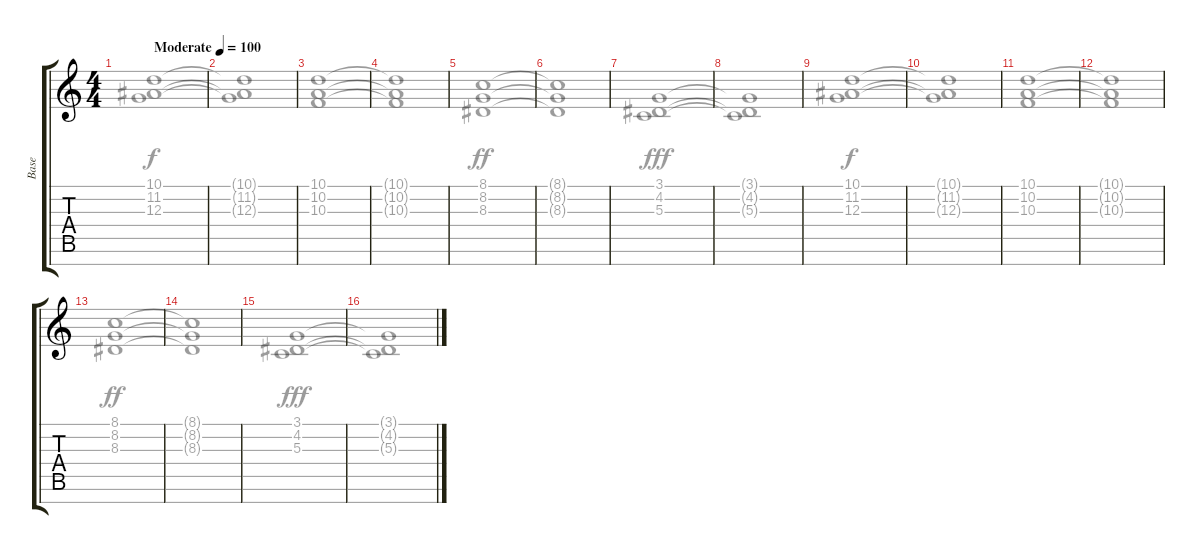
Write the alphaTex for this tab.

\track ("Base" "Base") {instrument pad2warm}
\staff {score tabs}
\tuning (E4 B3 G3 D3 A2 E2 B1) {hide}
\voice
\ts (4 4)
\tempo (100 "Moderate")
\clef g2
\ks c
|
|
|
|
|
|
|
|
|
|
|
|
|
|
|
\voice
\clef g2
\ks c
(10.1 11.2 12.3).1{dy f} |
(10.1{t} 11.2{t} 12.3{t}).1 |
(10.1 10.2 10.3).1 |
(10.1{t} 10.2{t} 10.3{t}).1 |
(8.1 8.2 8.3).1{dy ff} |
(8.1{t} 8.2{t} 8.3{t}).1 |
(3.1 4.2 5.3).1{dy fff} |
(3.1{t} 4.2{t} 5.3{t}).1 |
(10.1 11.2 12.3).1{dy f} |
(10.1{t} 11.2{t} 12.3{t}).1 |
(10.1 10.2 10.3).1 |
(10.1{t} 10.2{t} 10.3{t}).1 |
(8.1 8.2 8.3).1{dy ff} |
(8.1{t} 8.2{t} 8.3{t}).1 |
(3.1 4.2 5.3).1{dy fff} |
(3.1{t} 4.2{t} 5.3{t}).1
